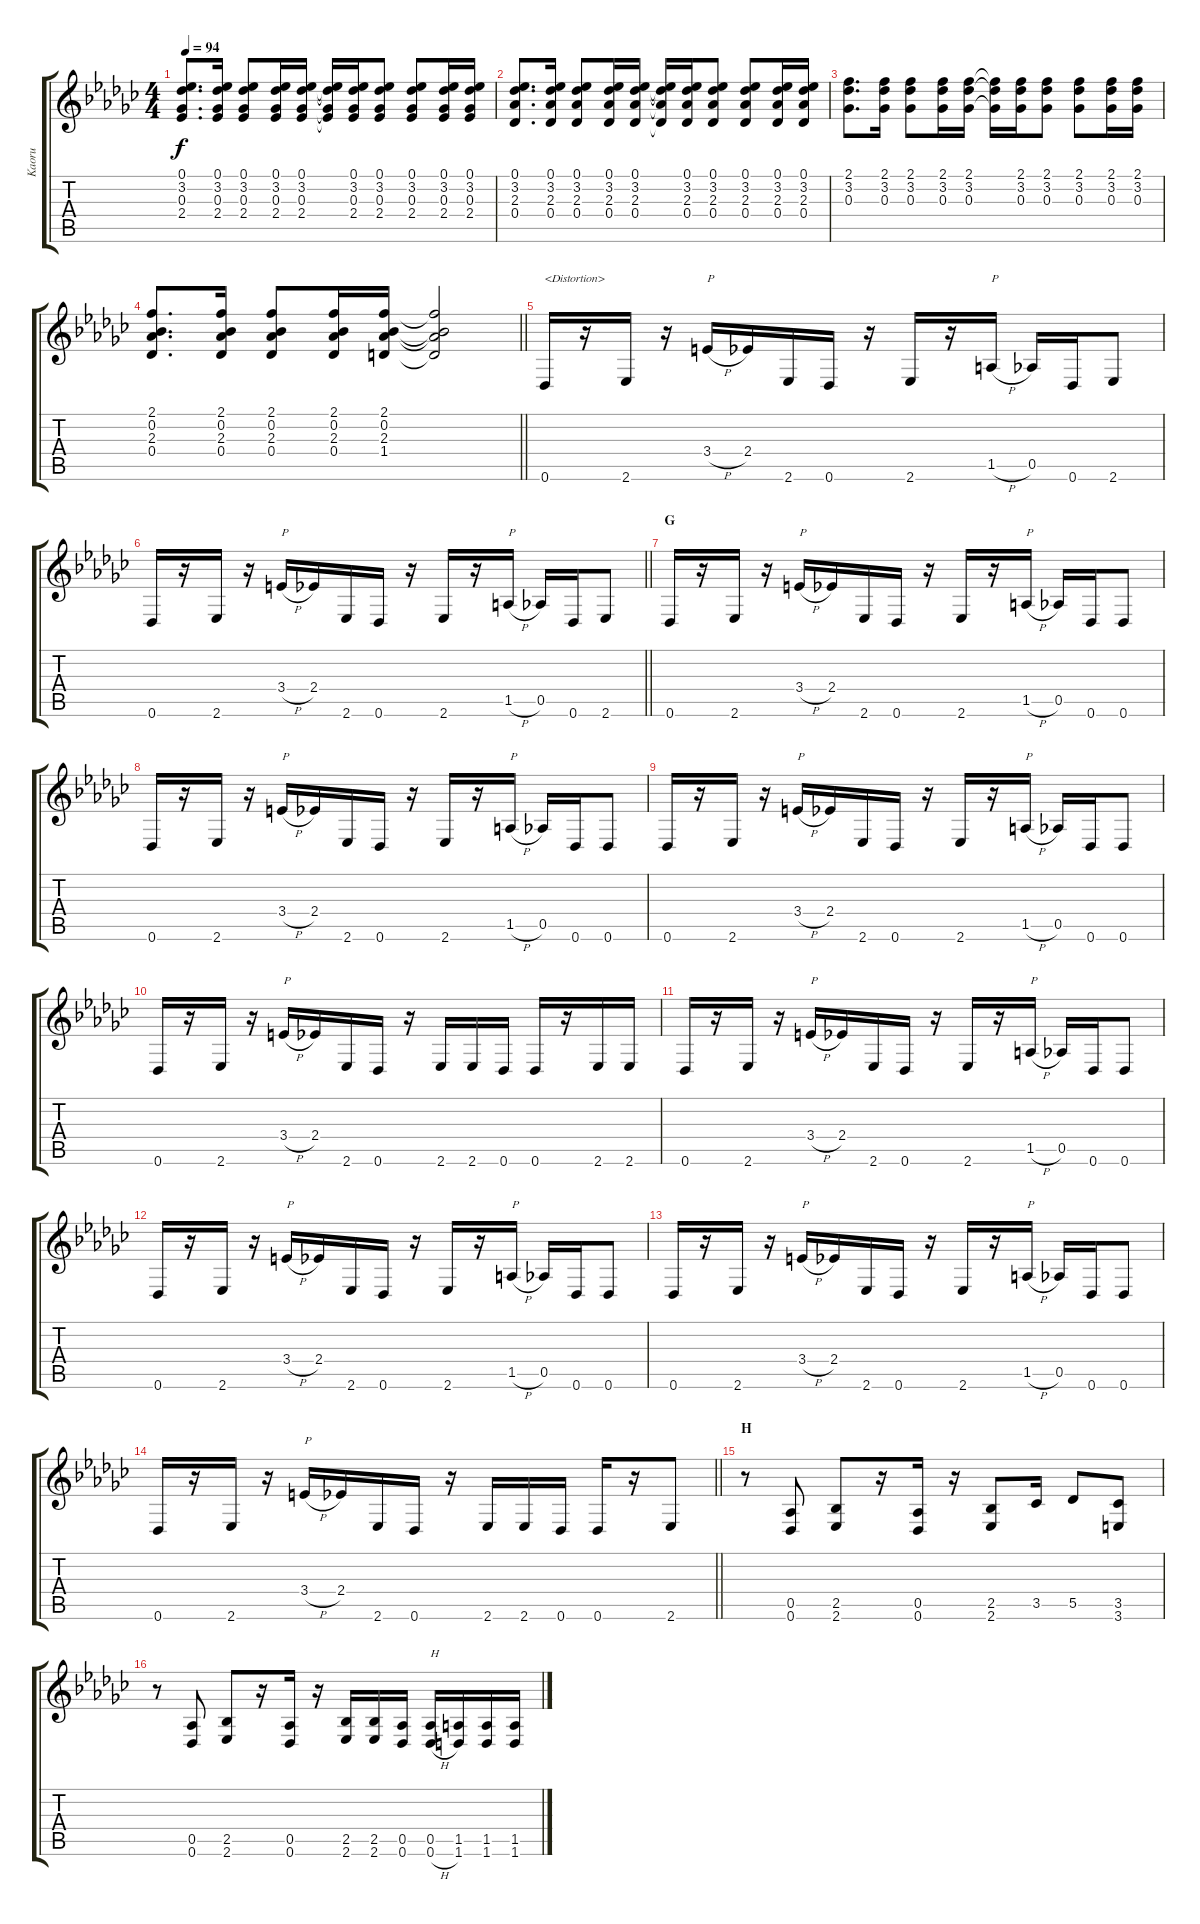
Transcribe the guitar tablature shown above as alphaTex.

\track ("Kaoru" "Kaoru") {instrument overdrivenguitar}
\staff {score tabs}
\tuning (Eb4 Bb3 Gb3 Db3 Ab2 Db2) {hide}
\ts (4 4)
\tempo 94
\clef g2
\ks ebminor
(0.1 3.2 0.3 2.4).8{d dy f} (0.1 3.2 0.3 2.4).16 (0.1 3.2 0.3 2.4).8 (0.1 3.2 0.3 2.4).16 (0.1 3.2 0.3 2.4).16 (0.1{t} 3.2{t} 0.3{t} 2.4{t}).16 (0.1 3.2 0.3 2.4).16 (0.1 3.2 0.3 2.4).8 (0.1 3.2 0.3 2.4).8 (0.1 3.2 0.3 2.4).16 (0.1 3.2 0.3 2.4).16 |
(0.1 3.2 2.3 0.4).8{d} (0.1 3.2 2.3 0.4).16 (0.1 3.2 2.3 0.4).8 (0.1 3.2 2.3 0.4).16 (0.1 3.2 2.3 0.4).16 (0.1{t} 3.2{t} 2.3{t} 0.4{t}).16 (0.1 3.2 2.3 0.4).16 (0.1 3.2 2.3 0.4).8 (0.1 3.2 2.3 0.4).8 (0.1 3.2 2.3 0.4).16 (0.1 3.2 2.3 0.4).16 |
(2.1 3.2 0.3).8{d} (2.1 3.2 0.3).16 (2.1 3.2 0.3).8 (2.1 3.2 0.3).16 (2.1 3.2 0.3).16 (2.1{t} 3.2{t} 0.3{t}).16 (2.1 3.2 0.3).16 (2.1 3.2 0.3).8 (2.1 3.2 0.3).8 (2.1 3.2 0.3).16 (2.1 3.2 0.3).16 |
\barLineRight lightlight
(2.1 0.2 2.3 0.4).8{d} (2.1 0.2 2.3 0.4).16 (2.1 0.2 2.3 0.4).8 (2.1 0.2 2.3 0.4).16 (2.1 0.2 2.3 1.4).16 (2.1{t} 0.2{t} 2.3{t} 1.4{t}).2 |
\section ("" "")
0.6.16{txt "<Distortion>" volume 15 instrument overdrivenguitar} r.16 2.6.16 r.16 3.4{h}.16{txt "P"} 2.4.16 2.6.16 0.6.16 r.16 2.6.16 r.16 1.5{h}.16{txt "P"} 0.5.16 0.6.16 2.6.8 |
\barLineRight lightlight
0.6.16 r.16 2.6.16 r.16 3.4{h}.16{txt "P"} 2.4.16 2.6.16 0.6.16 r.16 2.6.16 r.16 1.5{h}.16{txt "P"} 0.5.16 0.6.16 2.6.8 |
\section ("" "G")
0.6.16 r.16 2.6.16 r.16 3.4{h}.16{txt "P"} 2.4.16 2.6.16 0.6.16 r.16 2.6.16 r.16 1.5{h}.16{txt "P"} 0.5.16 0.6.16 0.6.8 |
0.6.16 r.16 2.6.16 r.16 3.4{h}.16{txt "P"} 2.4.16 2.6.16 0.6.16 r.16 2.6.16 r.16 1.5{h}.16{txt "P"} 0.5.16 0.6.16 0.6.8 |
0.6.16 r.16 2.6.16 r.16 3.4{h}.16{txt "P"} 2.4.16 2.6.16 0.6.16 r.16 2.6.16 r.16 1.5{h}.16{txt "P"} 0.5.16 0.6.16 0.6.8 |
0.6.16 r.16 2.6.16 r.16 3.4{h}.16{txt "P"} 2.4.16 2.6.16 0.6.16 r.16 2.6.16 2.6.16 0.6.16 0.6.16 r.16 2.6.16 2.6.16 |
0.6.16 r.16 2.6.16 r.16 3.4{h}.16{txt "P"} 2.4.16 2.6.16 0.6.16 r.16 2.6.16 r.16 1.5{h}.16{txt "P"} 0.5.16 0.6.16 0.6.8 |
0.6.16 r.16 2.6.16 r.16 3.4{h}.16{txt "P"} 2.4.16 2.6.16 0.6.16 r.16 2.6.16 r.16 1.5{h}.16{txt "P"} 0.5.16 0.6.16 0.6.8 |
0.6.16 r.16 2.6.16 r.16 3.4{h}.16{txt "P"} 2.4.16 2.6.16 0.6.16 r.16 2.6.16 r.16 1.5{h}.16{txt "P"} 0.5.16 0.6.16 0.6.8 |
\barLineRight lightlight
0.6.16 r.16 2.6.16 r.16 3.4{h}.16{txt "P"} 2.4.16 2.6.16 0.6.16 r.16 2.6.16 2.6.16 0.6.16 0.6.16 r.16 2.6.8 |
\section ("" "H")
r.8 (0.5 0.6).8 (2.5 2.6).8 r.16 (0.5 0.6).16 r.16 (2.5 2.6).8 3.5.16 5.5.8 (3.5 3.6).8 |
r.8 (0.5 0.6).8 (2.5 2.6).8 r.16 (0.5 0.6).16 r.16 (2.5 2.6).16 (2.5 2.6).16 (0.5 0.6).16 (0.5 0.6{h}).16{txt "H"} (1.5 1.6).16 (1.5 1.6).16 (1.5 1.6).16
